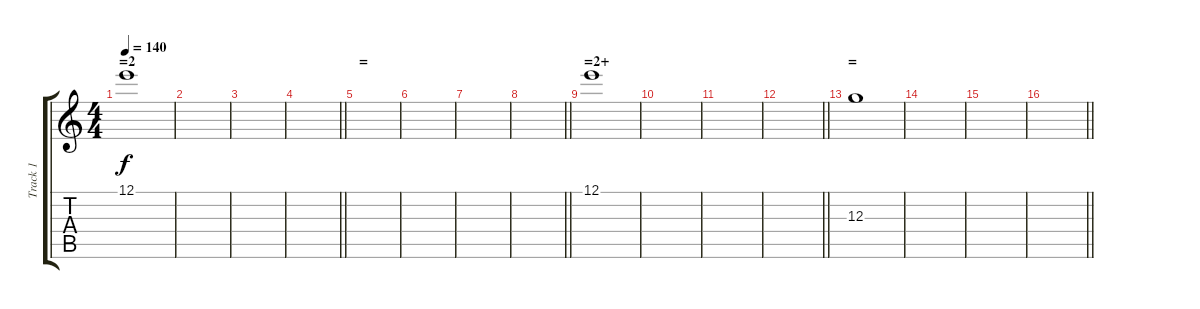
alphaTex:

\track ("Track 1" "Track 1") {instrument fx1rain}
\staff {score tabs}
\tuning (E5 B4 G4 D4 A3 E3) {hide}
\ts (4 4)
\section ("" "=2")
\tempo 140
\clef g2
\ks c
12.1.1{dy f} |
|
|
\barLineRight lightlight
|
\section ("" "=")
|
|
|
\barLineRight lightlight
|
\section ("" "=2+")
12.1.1 |
|
|
\barLineRight lightlight
|
\section ("" "=")
12.3.1 |
|
|
\barLineRight lightlight
